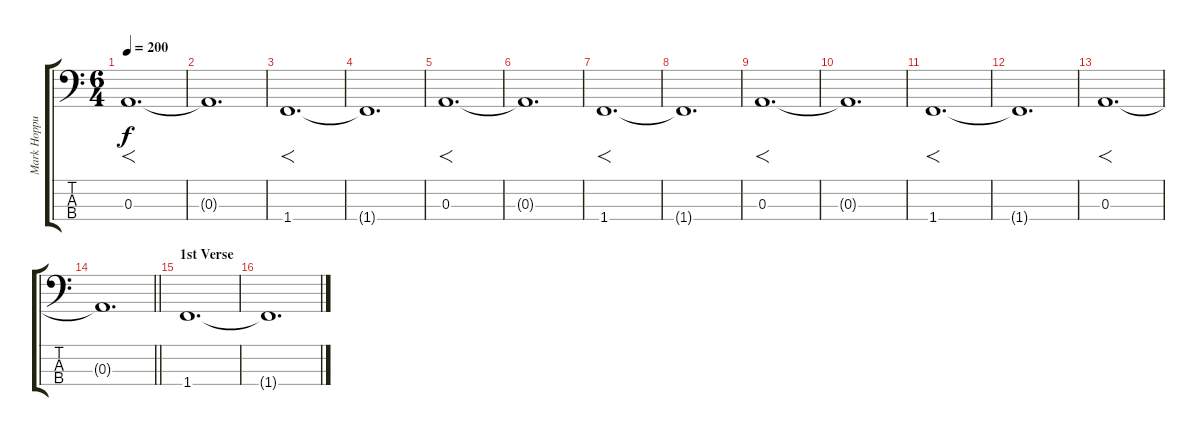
\track ("Mark Hoppus - Bass" "Mark Hoppu") {instrument electricbassfinger}
\staff {score tabs}
\tuning (G2 D2 A1 E1) {hide}
\ts (6 4)
\tempo 200
\clef f4
\ks c
0.3.1{f d dy f} |
0.3{t}.1{d} |
1.4.1{f d} |
1.4{t}.1{d} |
0.3.1{f d} |
0.3{t}.1{d} |
1.4.1{f d} |
1.4{t}.1{d} |
0.3.1{f d} |
0.3{t}.1{d} |
1.4.1{f d} |
1.4{t}.1{d} |
0.3.1{f d} |
\barLineRight lightlight
0.3{t}.1{d} |
\section ("" "1st Verse")
1.4.1{d instrument electricbassfinger} |
1.4{t}.1{d}
